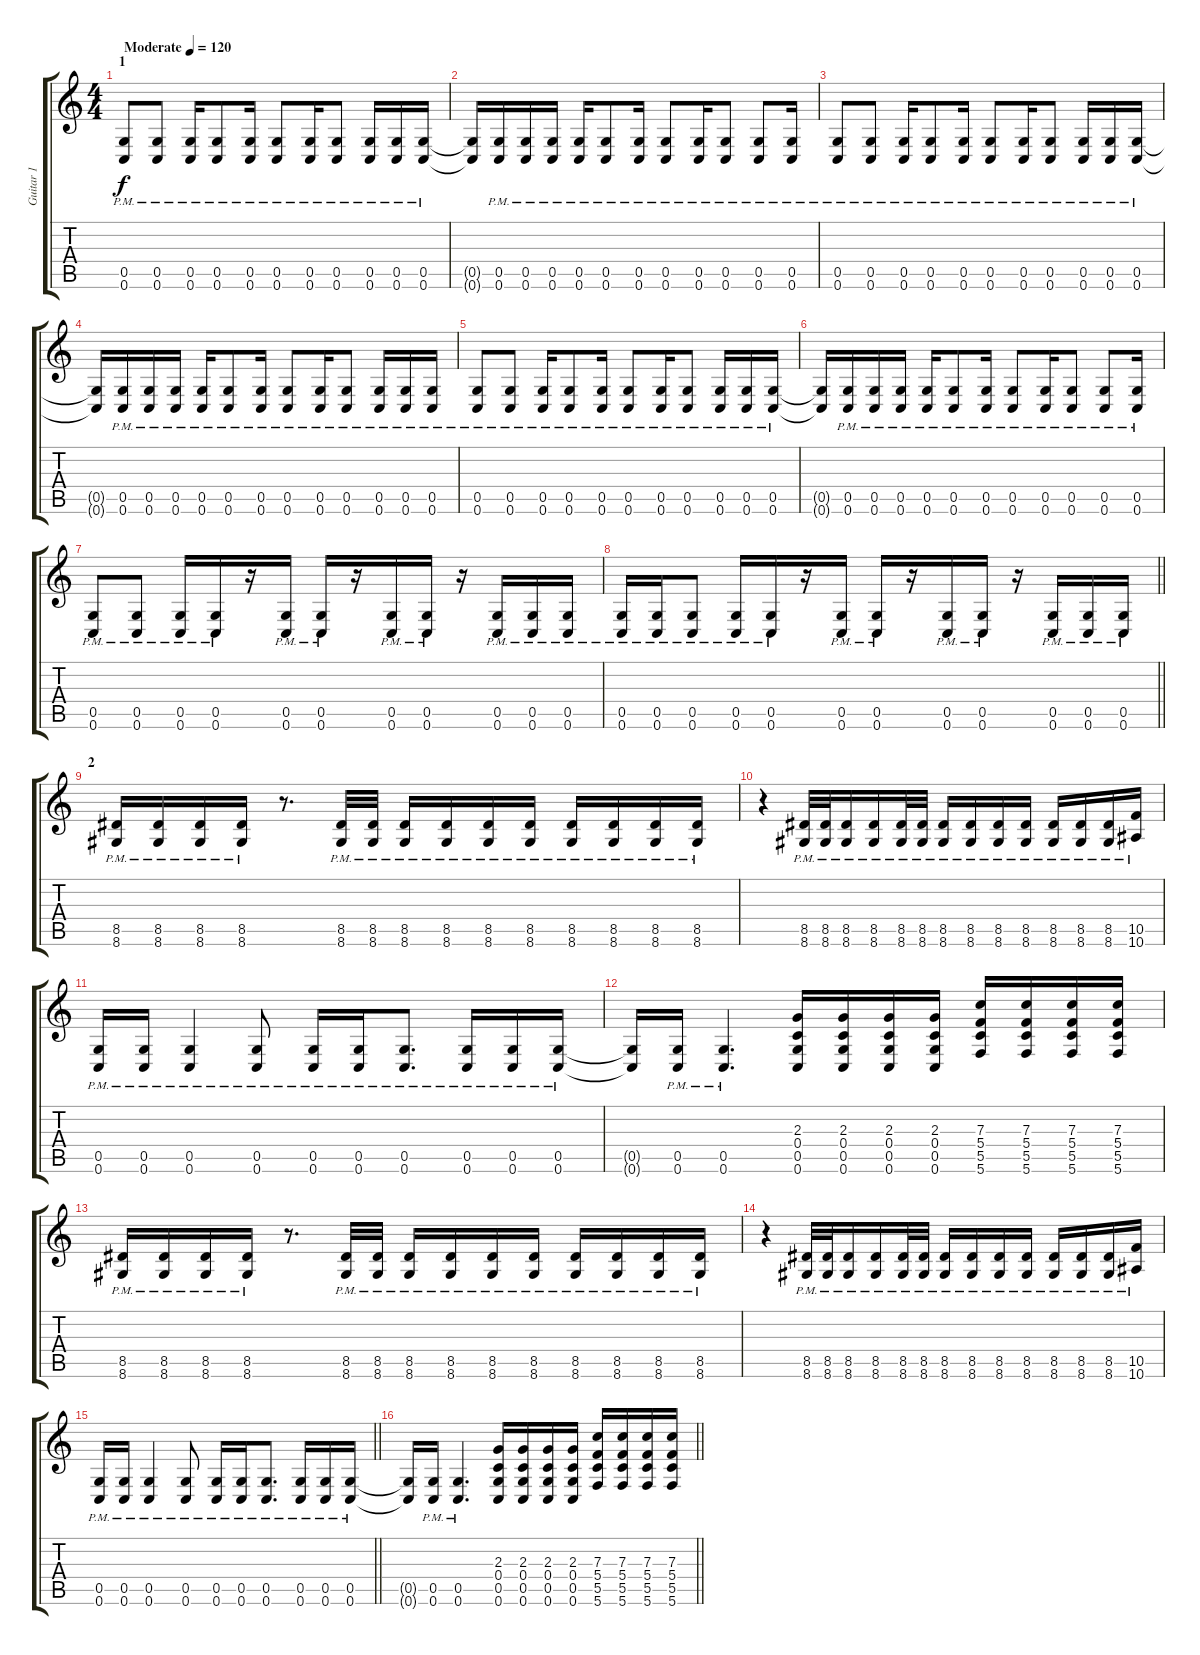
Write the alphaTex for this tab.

\track ("Guitar 1" "Guitar 1") {instrument distortionguitar}
\staff {score tabs}
\tuning (D4 A3 F3 C3 G2 C2) {hide}
\ts (4 4)
\section ("" "1")
\tempo (120 "Moderate")
\clef g2
\ks c
(0.5{pm} 0.6{pm}).8{dy f instrument distortionguitar} (0.5{pm} 0.6{pm}).8 (0.5{pm} 0.6{pm}).16 (0.5{pm} 0.6{pm}).8 (0.5{pm} 0.6{pm}).16 (0.5{pm} 0.6{pm}).8 (0.5{pm} 0.6{pm}).16 (0.5{pm} 0.6{pm}).8 (0.5{pm} 0.6{pm}).16 (0.5{pm} 0.6{pm}).16 (0.5{pm} 0.6{pm}).16 |
(0.5{t} 0.6{t}).16 (0.5{pm} 0.6{pm}).16 (0.5{pm} 0.6{pm}).16 (0.5{pm} 0.6{pm}).16 (0.5{pm} 0.6{pm}).16 (0.5{pm} 0.6{pm}).8 (0.5{pm} 0.6{pm}).16 (0.5{pm} 0.6{pm}).8 (0.5{pm} 0.6{pm}).16 (0.5{pm} 0.6{pm}).8 (0.5{pm} 0.6{pm}).8 (0.5{pm} 0.6{pm}).16 |
(0.5{pm} 0.6{pm}).8 (0.5{pm} 0.6{pm}).8 (0.5{pm} 0.6{pm}).16 (0.5{pm} 0.6{pm}).8 (0.5{pm} 0.6{pm}).16 (0.5{pm} 0.6{pm}).8 (0.5{pm} 0.6{pm}).16 (0.5{pm} 0.6{pm}).8 (0.5{pm} 0.6{pm}).16 (0.5{pm} 0.6{pm}).16 (0.5{pm} 0.6{pm}).16 |
(0.5{t} 0.6{t}).16 (0.5{pm} 0.6{pm}).16 (0.5{pm} 0.6{pm}).16 (0.5{pm} 0.6{pm}).16 (0.5{pm} 0.6{pm}).16 (0.5{pm} 0.6{pm}).8 (0.5{pm} 0.6{pm}).16 (0.5{pm} 0.6{pm}).8 (0.5{pm} 0.6{pm}).16 (0.5{pm} 0.6{pm}).8 (0.5{pm} 0.6{pm}).16 (0.5{pm} 0.6{pm}).16 (0.5{pm} 0.6{pm}).16 |
(0.5{pm} 0.6{pm}).8 (0.5{pm} 0.6{pm}).8 (0.5{pm} 0.6{pm}).16 (0.5{pm} 0.6{pm}).8 (0.5{pm} 0.6{pm}).16 (0.5{pm} 0.6{pm}).8 (0.5{pm} 0.6{pm}).16 (0.5{pm} 0.6{pm}).8 (0.5{pm} 0.6{pm}).16 (0.5{pm} 0.6{pm}).16 (0.5{pm} 0.6{pm}).16 |
(0.5{t} 0.6{t}).16 (0.5{pm} 0.6{pm}).16 (0.5{pm} 0.6{pm}).16 (0.5{pm} 0.6{pm}).16 (0.5{pm} 0.6{pm}).16 (0.5{pm} 0.6{pm}).8 (0.5{pm} 0.6{pm}).16 (0.5{pm} 0.6{pm}).8 (0.5{pm} 0.6{pm}).16 (0.5{pm} 0.6{pm}).8 (0.5{pm} 0.6{pm}).8 (0.5{pm} 0.6{pm}).16 |
(0.5{pm} 0.6{pm}).8 (0.5{pm} 0.6{pm}).8 (0.5{pm} 0.6{pm}).16 (0.5{pm} 0.6{pm}).16 r.16 (0.5{pm} 0.6{pm}).16 (0.5{pm} 0.6{pm}).16 r.16 (0.5{pm} 0.6{pm}).16 (0.5{pm} 0.6{pm}).16 r.16 (0.5{pm} 0.6{pm}).16 (0.5{pm} 0.6{pm}).16 (0.5{pm} 0.6{pm}).16 |
\barLineRight lightlight
(0.5{pm} 0.6{pm}).16 (0.5{pm} 0.6{pm}).16 (0.5{pm} 0.6{pm}).8 (0.5{pm} 0.6{pm}).16 (0.5{pm} 0.6{pm}).16 r.16 (0.5{pm} 0.6{pm}).16 (0.5{pm} 0.6{pm}).16 r.16 (0.5{pm} 0.6{pm}).16 (0.5{pm} 0.6{pm}).16 r.16 (0.5{pm} 0.6{pm}).16 (0.5{pm} 0.6{pm}).16 (0.5{pm} 0.6{pm}).16 |
\section ("" "2")
(8.5{pm} 8.6{pm}).16 (8.5{pm} 8.6{pm}).16 (8.5{pm} 8.6{pm}).16 (8.5{pm} 8.6{pm}).16 r.8{d} (8.5{pm} 8.6{pm}).32 (8.5{pm} 8.6{pm}).32 (8.5{pm} 8.6{pm}).16 (8.5{pm} 8.6{pm}).16 (8.5{pm} 8.6{pm}).16 (8.5{pm} 8.6{pm}).16 (8.5{pm} 8.6{pm}).16 (8.5{pm} 8.6{pm}).16 (8.5{pm} 8.6{pm}).16 (8.5{pm} 8.6{pm}).16 |
r.4 (8.5{pm} 8.6{pm}).32 (8.5{pm} 8.6{pm}).32 (8.5{pm} 8.6{pm}).16 (8.5{pm} 8.6{pm}).16 (8.5{pm} 8.6{pm}).32 (8.5{pm} 8.6{pm}).32 (8.5{pm} 8.6{pm}).16 (8.5{pm} 8.6{pm}).16 (8.5{pm} 8.6{pm}).16 (8.5{pm} 8.6{pm}).16 (8.5{pm} 8.6{pm}).16 (8.5{pm} 8.6{pm}).16 (8.5{pm} 8.6{pm}).16 (10.5{pm} 10.6{pm}).16 |
(0.5{pm} 0.6{pm}).16 (0.5{pm} 0.6{pm}).16 (0.5{pm} 0.6{pm}).4 (0.5{pm} 0.6{pm}).8 (0.5{pm} 0.6{pm}).16 (0.5{pm} 0.6{pm}).16 (0.5{pm} 0.6{pm}).8{d} (0.5{pm} 0.6{pm}).16 (0.5{pm} 0.6{pm}).16 (0.5{pm} 0.6{pm}).16 |
(0.5{t} 0.6{t}).16 (0.5{pm} 0.6{pm}).16 (0.5{pm} 0.6{pm}).4{d} (2.3 0.4 0.5 0.6).16 (2.3 0.4 0.5 0.6).16 (2.3 0.4 0.5 0.6).16 (2.3 0.4 0.5 0.6).16 (7.3 5.4 5.5 5.6).16 (7.3 5.4 5.5 5.6).16 (7.3 5.4 5.5 5.6).16 (7.3 5.4 5.5 5.6).16 |
(8.5{pm} 8.6{pm}).16 (8.5{pm} 8.6{pm}).16 (8.5{pm} 8.6{pm}).16 (8.5{pm} 8.6{pm}).16 r.8{d} (8.5{pm} 8.6{pm}).32 (8.5{pm} 8.6{pm}).32 (8.5{pm} 8.6{pm}).16 (8.5{pm} 8.6{pm}).16 (8.5{pm} 8.6{pm}).16 (8.5{pm} 8.6{pm}).16 (8.5{pm} 8.6{pm}).16 (8.5{pm} 8.6{pm}).16 (8.5{pm} 8.6{pm}).16 (8.5{pm} 8.6{pm}).16 |
r.4 (8.5{pm} 8.6{pm}).32 (8.5{pm} 8.6{pm}).32 (8.5{pm} 8.6{pm}).16 (8.5{pm} 8.6{pm}).16 (8.5{pm} 8.6{pm}).32 (8.5{pm} 8.6{pm}).32 (8.5{pm} 8.6{pm}).16 (8.5{pm} 8.6{pm}).16 (8.5{pm} 8.6{pm}).16 (8.5{pm} 8.6{pm}).16 (8.5{pm} 8.6{pm}).16 (8.5{pm} 8.6{pm}).16 (8.5{pm} 8.6{pm}).16 (10.5{pm} 10.6{pm}).16 |
\barLineRight lightlight
(0.5{pm} 0.6{pm}).16 (0.5{pm} 0.6{pm}).16 (0.5{pm} 0.6{pm}).4 (0.5{pm} 0.6{pm}).8 (0.5{pm} 0.6{pm}).16 (0.5{pm} 0.6{pm}).16 (0.5{pm} 0.6{pm}).8{d} (0.5{pm} 0.6{pm}).16 (0.5{pm} 0.6{pm}).16 (0.5{pm} 0.6{pm}).16 |
\barLineRight lightlight
(0.5{t} 0.6{t}).16 (0.5{pm} 0.6{pm}).16 (0.5{pm} 0.6{pm}).4{d} (2.3 0.4 0.5 0.6).16 (2.3 0.4 0.5 0.6).16 (2.3 0.4 0.5 0.6).16 (2.3 0.4 0.5 0.6).16 (7.3 5.4 5.5 5.6).16 (7.3 5.4 5.5 5.6).16 (7.3 5.4 5.5 5.6).16 (7.3 5.4 5.5 5.6).16
